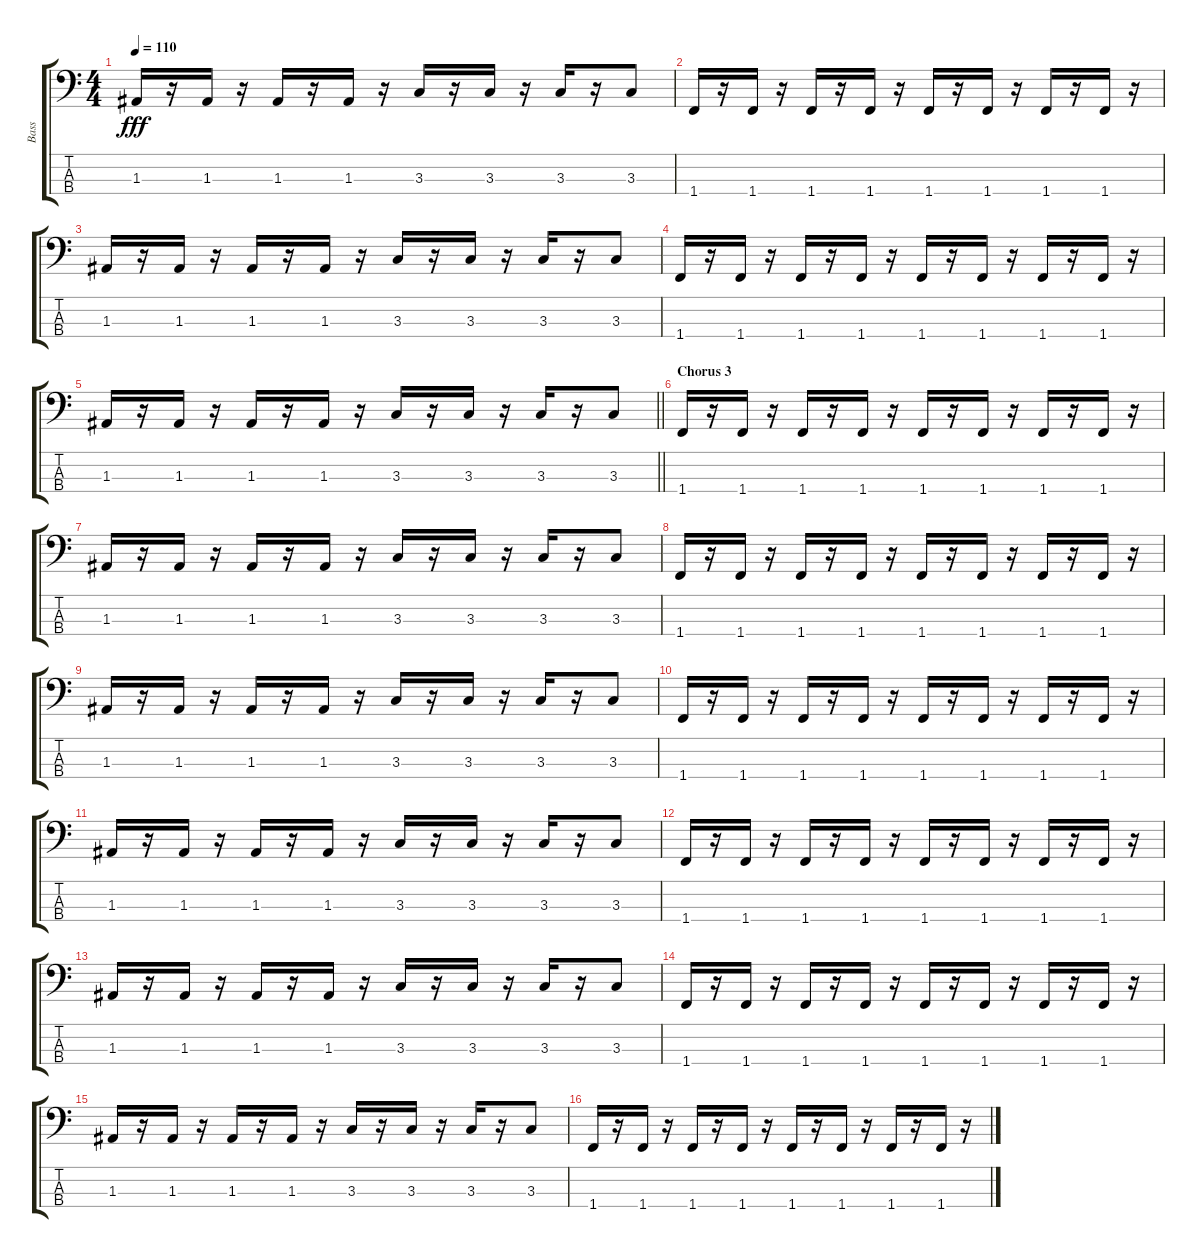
\track ("Bass" "Bass") {instrument electricbassfinger}
\staff {score tabs}
\tuning (G2 D2 A1 E1) {hide}
\ts (4 4)
\tempo 110
\clef f4
\ks c
1.3.16{dy fff} r.16 1.3.16 r.16 1.3.16 r.16 1.3.16 r.16 3.3.16 r.16 3.3.16 r.16 3.3.16 r.16 3.3.8 |
1.4.16 r.16 1.4.16 r.16 1.4.16 r.16 1.4.16 r.16 1.4.16 r.16 1.4.16 r.16 1.4.16 r.16 1.4.16 r.16 |
1.3.16 r.16 1.3.16 r.16 1.3.16 r.16 1.3.16 r.16 3.3.16 r.16 3.3.16 r.16 3.3.16 r.16 3.3.8 |
1.4.16 r.16 1.4.16 r.16 1.4.16 r.16 1.4.16 r.16 1.4.16 r.16 1.4.16 r.16 1.4.16 r.16 1.4.16 r.16 |
\barLineRight lightlight
1.3.16 r.16 1.3.16 r.16 1.3.16 r.16 1.3.16 r.16 3.3.16 r.16 3.3.16 r.16 3.3.16 r.16 3.3.8 |
\section ("" "Chorus 3")
1.4.16 r.16 1.4.16 r.16 1.4.16 r.16 1.4.16 r.16 1.4.16 r.16 1.4.16 r.16 1.4.16 r.16 1.4.16 r.16 |
1.3.16 r.16 1.3.16 r.16 1.3.16 r.16 1.3.16 r.16 3.3.16 r.16 3.3.16 r.16 3.3.16 r.16 3.3.8 |
1.4.16 r.16 1.4.16 r.16 1.4.16 r.16 1.4.16 r.16 1.4.16 r.16 1.4.16 r.16 1.4.16 r.16 1.4.16 r.16 |
1.3.16 r.16 1.3.16 r.16 1.3.16 r.16 1.3.16 r.16 3.3.16 r.16 3.3.16 r.16 3.3.16 r.16 3.3.8 |
1.4.16 r.16 1.4.16 r.16 1.4.16 r.16 1.4.16 r.16 1.4.16 r.16 1.4.16 r.16 1.4.16 r.16 1.4.16 r.16 |
1.3.16 r.16 1.3.16 r.16 1.3.16 r.16 1.3.16 r.16 3.3.16 r.16 3.3.16 r.16 3.3.16 r.16 3.3.8 |
1.4.16 r.16 1.4.16 r.16 1.4.16 r.16 1.4.16 r.16 1.4.16 r.16 1.4.16 r.16 1.4.16 r.16 1.4.16 r.16 |
1.3.16 r.16 1.3.16 r.16 1.3.16 r.16 1.3.16 r.16 3.3.16 r.16 3.3.16 r.16 3.3.16 r.16 3.3.8 |
1.4.16 r.16 1.4.16 r.16 1.4.16 r.16 1.4.16 r.16 1.4.16 r.16 1.4.16 r.16 1.4.16 r.16 1.4.16 r.16 |
1.3.16 r.16 1.3.16 r.16 1.3.16 r.16 1.3.16 r.16 3.3.16 r.16 3.3.16 r.16 3.3.16 r.16 3.3.8 |
1.4.16 r.16 1.4.16 r.16 1.4.16 r.16 1.4.16 r.16 1.4.16 r.16 1.4.16 r.16 1.4.16 r.16 1.4.16 r.16
